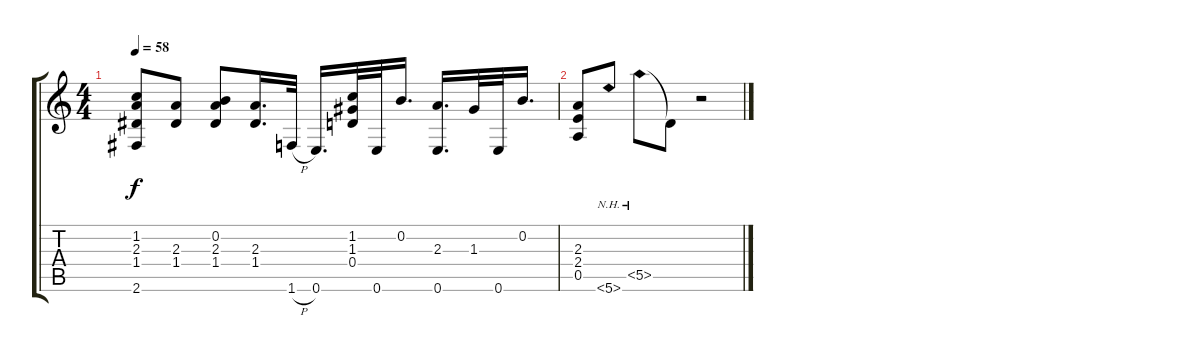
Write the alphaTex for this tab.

\track "" {instrument acousticguitarnylon}
\staff {score tabs}
\tuning (E4 B3 G3 D3 A2 E2) {hide}
\ts (4 4)
\tempo 58
\clef g2
\ks c
(1.2 2.3 1.4 2.6).8{dy f} (2.3 1.4).8 (0.2 2.3 1.4).8 (2.3 1.4).16{d} 1.6{h}.32 0.6.16{d} (1.2 1.3 0.4).32 0.6.32 0.2.16{d} (2.3 0.6).16{d} 1.3.32 0.6.32 0.2.16{d} |
(2.3 2.4 0.5).8 5.6{nh}.8 5.5{nh}.8 5.5{t}.8 r.2
